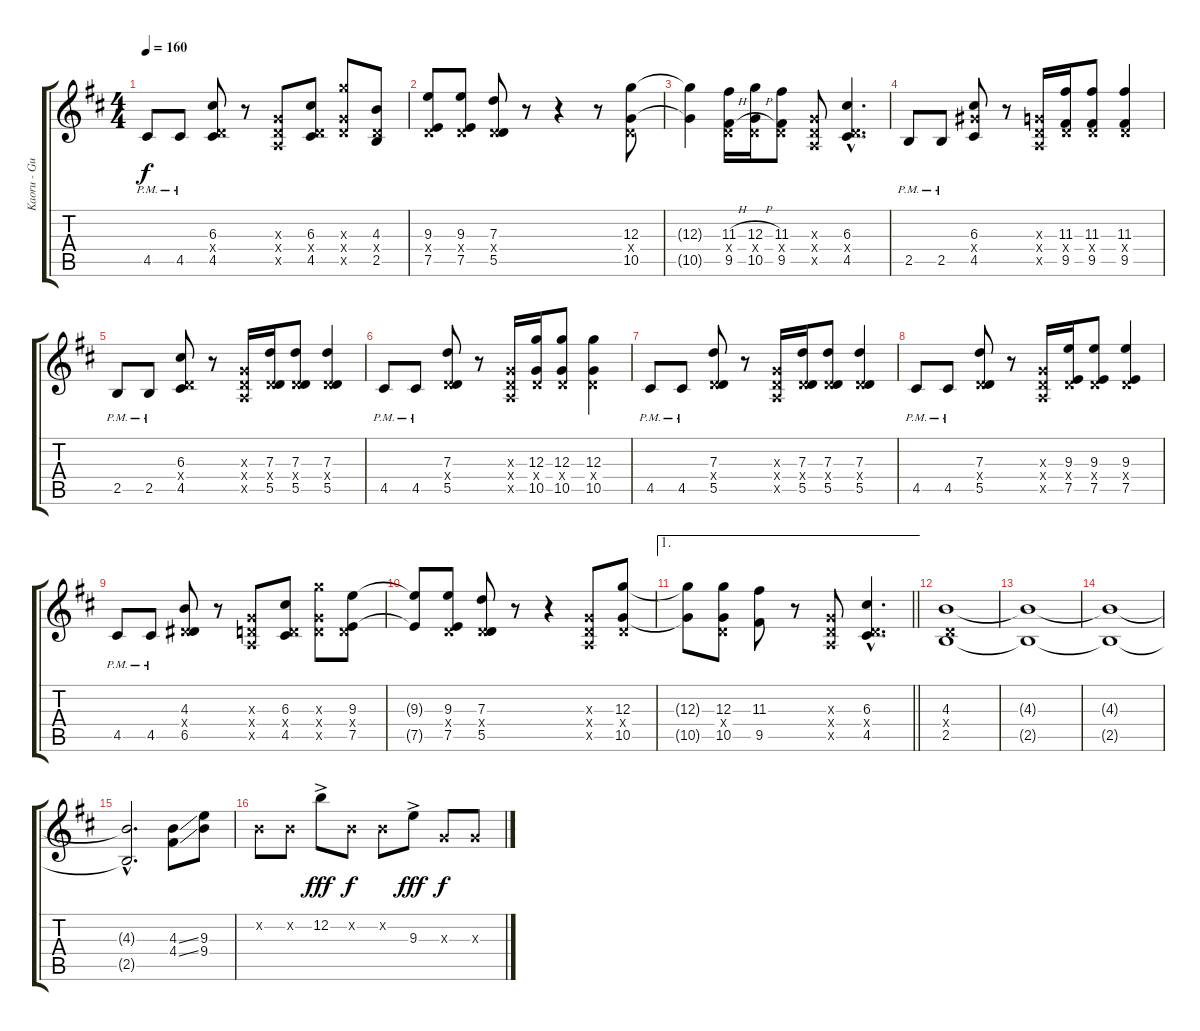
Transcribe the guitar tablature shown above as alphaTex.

\track ("Kaoru - Guitar 1" "Kaoru - Gu") {instrument distortionguitar}
\staff {score tabs}
\tuning (E4 B3 G3 D3 A2 E2) {hide}
\ts (4 4)
\tempo 160
\clef g2
\ks d
4.5{pm}.8{dy f} 4.5{pm}.8 (6.3 0.4{x} 4.5).8 r.8 (0.3{x} 0.4{x} 0.5{x}).8 (6.3 0.4{x} 4.5).8 (12.3{x} 0.4{x} 10.5{x}).8 (4.3 0.4{x} 2.5).8 |
(9.3 0.4{x} 7.5).8 (9.3 0.4{x} 7.5).8 (7.3 0.4{x} 5.5).8 r.8 r.4 r.8 (12.3 0.4{x} 10.5).8 |
(12.3{t} 10.5{t}).4 (11.3{h} 0.4{x} 9.5{h}).16 (12.3{h} 0.4{x} 10.5{h}).16 (11.3 0.4{x} 9.5).8 (0.3{x} 0.4{x} 0.5{x}).8 (6.3{hac} 0.4{hac x} 4.5{hac}).4{d} |
2.5{pm}.8 2.5{pm}.8 (6.3 6.4{x} 4.5).8 r.8 (0.3{x} 0.4{x} 0.5{x}).16 (11.3 0.4{x} 9.5).16 (11.3 0.4{x} 9.5).8 (11.3 0.4{x} 9.5).4 |
2.5{pm}.8 2.5{pm}.8 (6.3 0.4{x} 4.5).8 r.8 (0.3{x} 0.4{x} 0.5{x}).16 (7.3 0.4{x} 5.5).16 (7.3 0.4{x} 5.5).8 (7.3 0.4{x} 5.5).4 |
4.5{pm}.8 4.5{pm}.8 (7.3 0.4{x} 5.5).8 r.8 (0.3{x} 0.4{x} 0.5{x}).16 (12.3 0.4{x} 10.5).16 (12.3 0.4{x} 10.5).8 (12.3 0.4{x} 10.5).4 |
4.5{pm}.8 4.5{pm}.8 (7.3 0.4{x} 5.5).8 r.8 (0.3{x} 0.4{x} 0.5{x}).16 (7.3 0.4{x} 5.5).16 (7.3 0.4{x} 5.5).8 (7.3 0.4{x} 5.5).4 |
4.5{pm}.8 4.5{pm}.8 (7.3 0.4{x} 5.5).8 r.8 (0.3{x} 0.4{x} 0.5{x}).16 (9.3 0.4{x} 7.5).16 (9.3 0.4{x} 7.5).8 (9.3 0.4{x} 7.5).4 |
4.5{pm}.8 4.5{pm}.8 (4.3 0.4{x} 6.5).8 r.8 (0.3{x} 0.4{x} 0.5{x}).8 (6.3 0.4{x} 4.5).8 (12.3{x} 0.4{x} 10.5{x}).8 (9.3 0.4{x} 7.5).8 |
(9.3{t} 7.5{t}).8 (9.3 0.4{x} 7.5).8 (7.3 0.4{x} 5.5).8 r.8 r.4 (0.3{x} 0.4{x} 0.5{x}).8 (12.3 0.4{x} 10.5).8 |
\ae 1
\barLineRight lightlight
(12.3{t} 10.5{t}).8 (12.3 0.4{x} 10.5).8 (11.3 9.5).8 r.8 (0.3{x} 0.4{x} 0.5{x}).8 (6.3{hac} 0.4{hac x} 4.5{hac}).4{d} |
(4.3 0.4{x} 2.5).1 |
(4.3{t} 2.5{t}).1 |
(4.3{t} 2.5{t}).1 |
(4.3{hac t} 2.5{hac t}).2{d} (4.3{ss} 4.4{ss}).8{volume 16} (9.3 9.4).8 |
0.2{x}.8 0.2{x}.8 12.2{ac}.8{dy fff} 0.2{x}.8{dy f} 0.2{x}.8 9.3{ac}.8{dy fff} 0.3{x}.8{dy f} 0.3{x}.8
